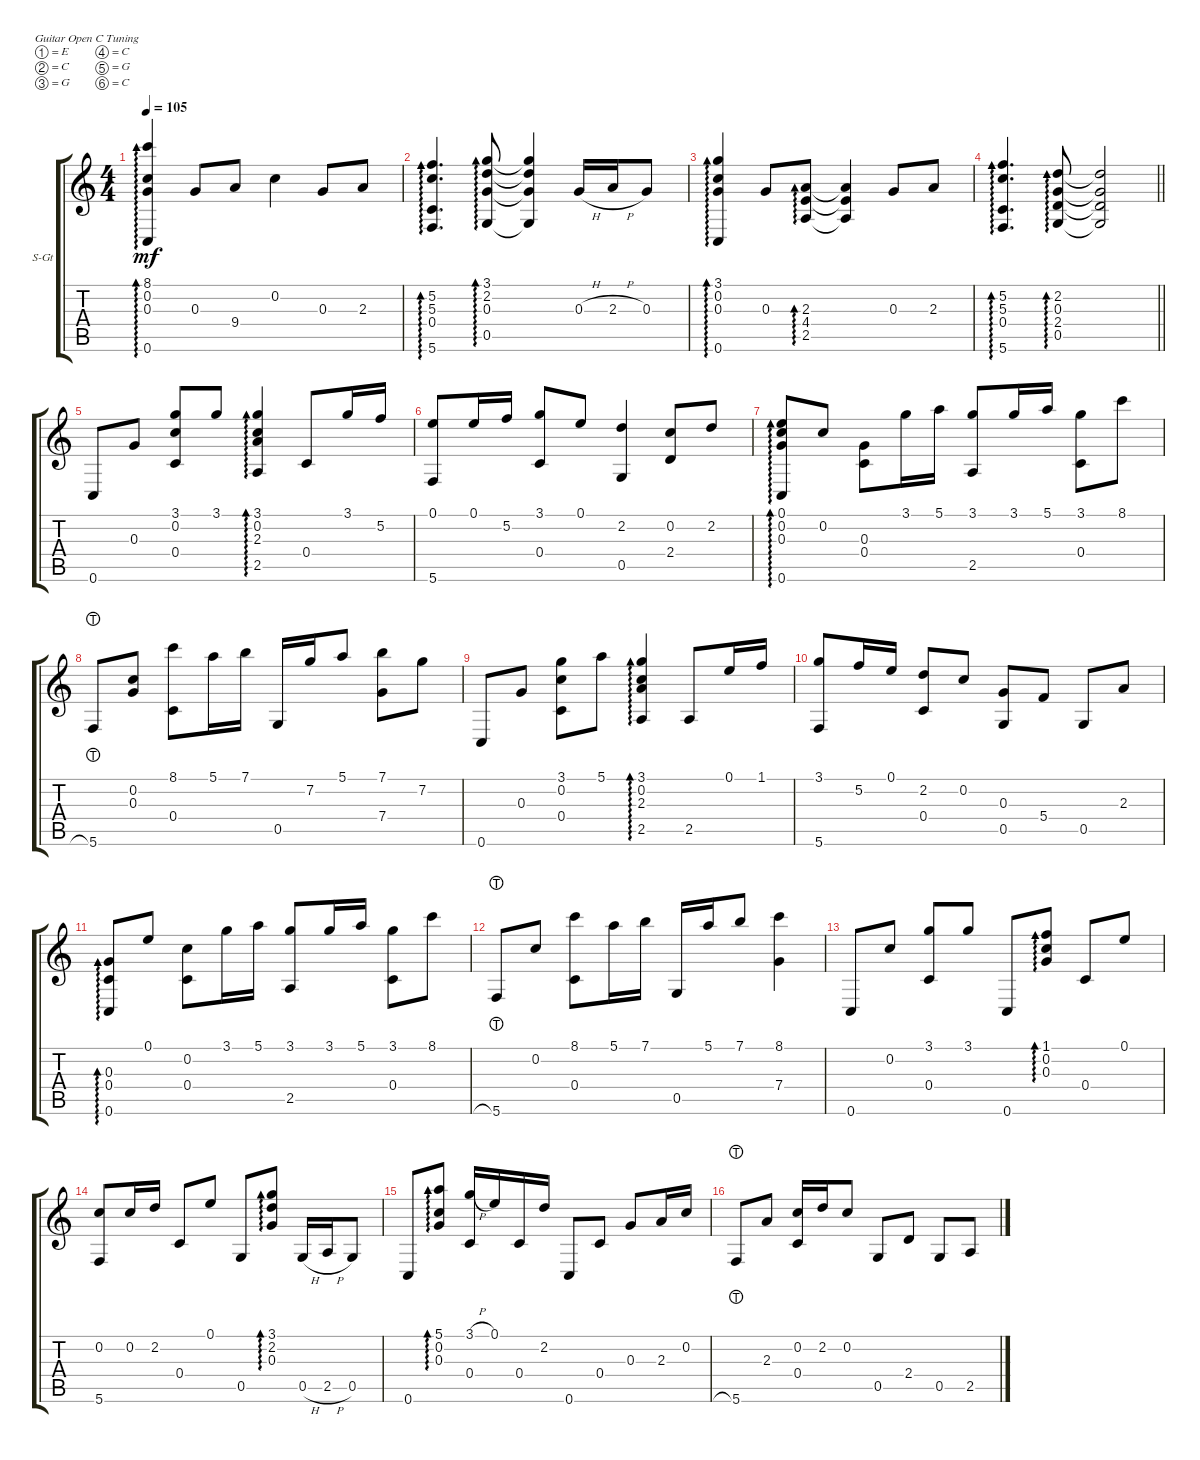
\defaultSystemsLayout 4
\bracketExtendMode groupsimilarinstruments
\firstSystemTrackNameOrientation horizontal
\otherSystemsTrackNameOrientation horizontal
\track ("Steel Guitar" "S-Gt") {instrument acousticguitarsteel}
\staff {score tabs}
\tuning (E4 C4 G3 C3 G2 C2)
\ts (4 4)
\tempo 105
\clef g2
\ks c
(8.1 0.2 0.3 0.6).4{ad 0 dy mf instrument acousticguitarsteel} 0.3.8 9.4.8 0.2.4 0.3.8 2.3.8 |
(5.2 5.3 0.4 5.6).4{d ad 0} (2.2 3.1 0.3 0.5).8{ad 0} (2.2{t} 3.1{t} 0.3{t} 0.5{t}).4 0.3{h}.16 2.3{h}.16 0.3.8 |
(0.2 3.1 0.3 0.6).4{ad 0} 0.3.8 (2.3 4.4 2.5).8{ad 0} (2.3{t} 4.4{t} 2.5{t}).4 0.3.8 2.3.8 |
\scale
0.385303
\barLineRight lightlight
(5.2 5.3 0.4 5.6).4{d ad 0} (0.5 2.4 0.3 2.2).8{ad 0} (0.5{t} 2.4{t} 0.3{t} 2.2{t}).2 |
\scale
0.303297 0.6.8 0.3.8 (0.2 3.1 0.4).8 3.1.8 (3.1 0.2 2.3 2.5).4{ad 0} 0.4.8 3.1.16 5.2.16 |
\scale
0.31176 (0.1 5.6).8 0.1.16 5.2.16 (3.1 0.4).8 0.1.8 (2.2 0.5).4 (0.2 2.4).8 2.2.8 |
(0.2 0.1 0.3 0.6).8{ad 0} 0.2.8 (0.3 0.4).8 3.1.16 5.1.16 (3.1 2.5).8 3.1.16 5.1.16 (3.1 0.4).8 8.1.8 |
5.6{lht}.8 (0.2 0.3).8 (8.1 0.4).8 5.1.16 7.1.16 0.5.16 7.2.16 5.1.8 (7.1 7.4).8 7.2.8 |
0.6.8 0.3.8 (0.4 0.2 3.1).8 5.1.8 (3.1 0.2 2.3 2.5).4{ad 0} 2.5.8 0.1.16 1.1.16 |
(3.1 5.6).8 5.2.16 0.1.16 (2.2 0.4).8 0.2.8 (0.3 0.5).8 5.4.8 0.5.8 2.3.8 |
(0.3 0.4 0.6).8{ad 0} 0.1.8 (0.2 0.4).8 3.1.16 5.1.16 (3.1 2.5).8 3.1.16 5.1.16 (3.1 0.4).8 8.1.8 |
5.6{lht}.8 0.2.8 (8.1 0.4).8 5.1.16 7.1.16 0.5.16 5.1.16 7.1.8 (8.1 7.4).4 |
0.6.8 0.2.8 (3.1 0.4).8 3.1.8 0.6.8 (1.1 0.2 0.3).8{ad 0} 0.4.8 0.1.8 |
(0.2 5.6).8 0.2.16 2.2.16 0.4.8 0.1.8 0.5.8 (0.3 2.2 3.1).8{ad 0} 0.5{h}.16 2.5{h}.16 0.5.8 |
0.6.8 (5.1 0.2 0.3).8{ad 0} (3.1{h} 0.4).16 0.1.16 0.4.16 2.2.16 0.6.8 0.4.8 0.3.8 2.3.16 0.2.16 |
5.6{lht}.8 2.3.8 (0.2 0.4).16 2.2.16 0.2.8 0.5.8 2.4.8 0.5.8 2.5.8
